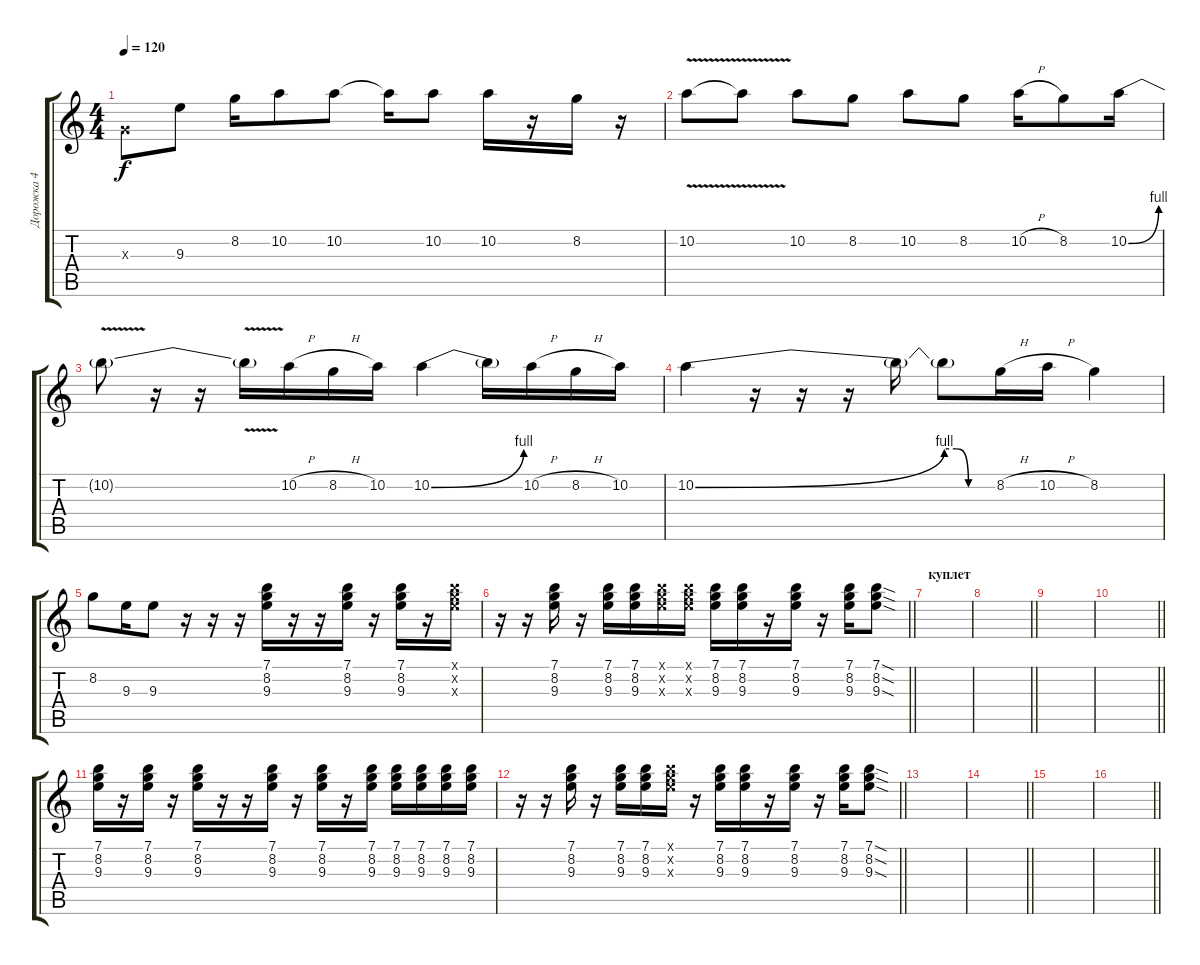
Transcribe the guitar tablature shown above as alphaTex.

\track ("Дорожка 4" "Дорожка 4") {instrument overdrivenguitar}
\staff {score tabs}
\tuning (E4 B3 G3 D3 A2 E2) {hide}
\ts (4 4)
\tempo 120
\clef g2
\ks c
0.3{x}.8{dy f} 9.3.8 8.2.16 10.2.8 10.2.8 10.2{t}.16 10.2.8 10.2.16 r.16 8.2.16 r.16 |
10.2{v}.8 10.2{t}.8 10.2.8 8.2.8 10.2.8 8.2.8 10.2{h}.16 8.2.8 10.2{be (bend 0 0 60 4)}.16 |
10.2{v t}.8 r.16 r.16 10.2{t}.16 10.2{h}.16 8.2{h}.16 10.2.16 10.2{be (bend 0 0 60 4)}.4 10.2{t}.16 10.2{h}.16 8.2{h}.16 10.2.16 |
10.2{be (bend 0 0 60 4)}.4 r.16 r.16 r.16 10.2{t}.16 10.2{be (custom 0 4 15 4 30 0 60 0) t}.8 8.2{h}.16 10.2{h}.16 8.2.4 |
8.2.8 9.3.16 9.3.8 r.16 r.16 r.16 (7.1 8.2 9.3).16 r.16 r.16 (7.1 8.2 9.3).16 r.16 (7.1 8.2 9.3).16 r.16 (7.1{x} 8.2{x} 9.3{x}).16 |
\barLineRight lightlight
r.16 r.16 (7.1 8.2 9.3).16 r.16 (7.1 8.2 9.3).16 (7.1 8.2 9.3).16 (7.1{x} 8.2{x} 9.3{x}).16 (7.1{x} 8.2{x} 9.3{x}).16 (7.1 8.2 9.3).16 (7.1 8.2 9.3).16 r.16 (7.1 8.2 9.3).16 r.16 (7.1 8.2 9.3).16 (7.1{sod} 8.2{sod} 9.3{sod}).8 |
\section ("" "куплет")
|
\barLineRight lightlight
|
|
\barLineRight lightlight
|
(7.1 8.2 9.3).16 r.16 (7.1 8.2 9.3).16 r.16 (7.1 8.2 9.3).16 r.16 r.16 (7.1 8.2 9.3).16 r.16 (7.1 8.2 9.3).16 r.16 (7.1 8.2 9.3).16 (7.1 8.2 9.3).16 (7.1 8.2 9.3).16 (7.1 8.2 9.3).16 (7.1 8.2 9.3).16 |
\barLineRight lightlight
r.16 r.16 (7.1 8.2 9.3).16 r.16 (7.1 8.2 9.3).16 (7.1 8.2 9.3).16 (7.1{x} 8.2{x} 9.3{x}).16 r.16 (7.1 8.2 9.3).16 (7.1 8.2 9.3).16 r.16 (7.1 8.2 9.3).16 r.16 (7.1 8.2 9.3).16 (7.1{sod} 8.2{sod} 9.3{sod}).8 |
|
\barLineRight lightlight
|
|
\barLineRight lightlight
